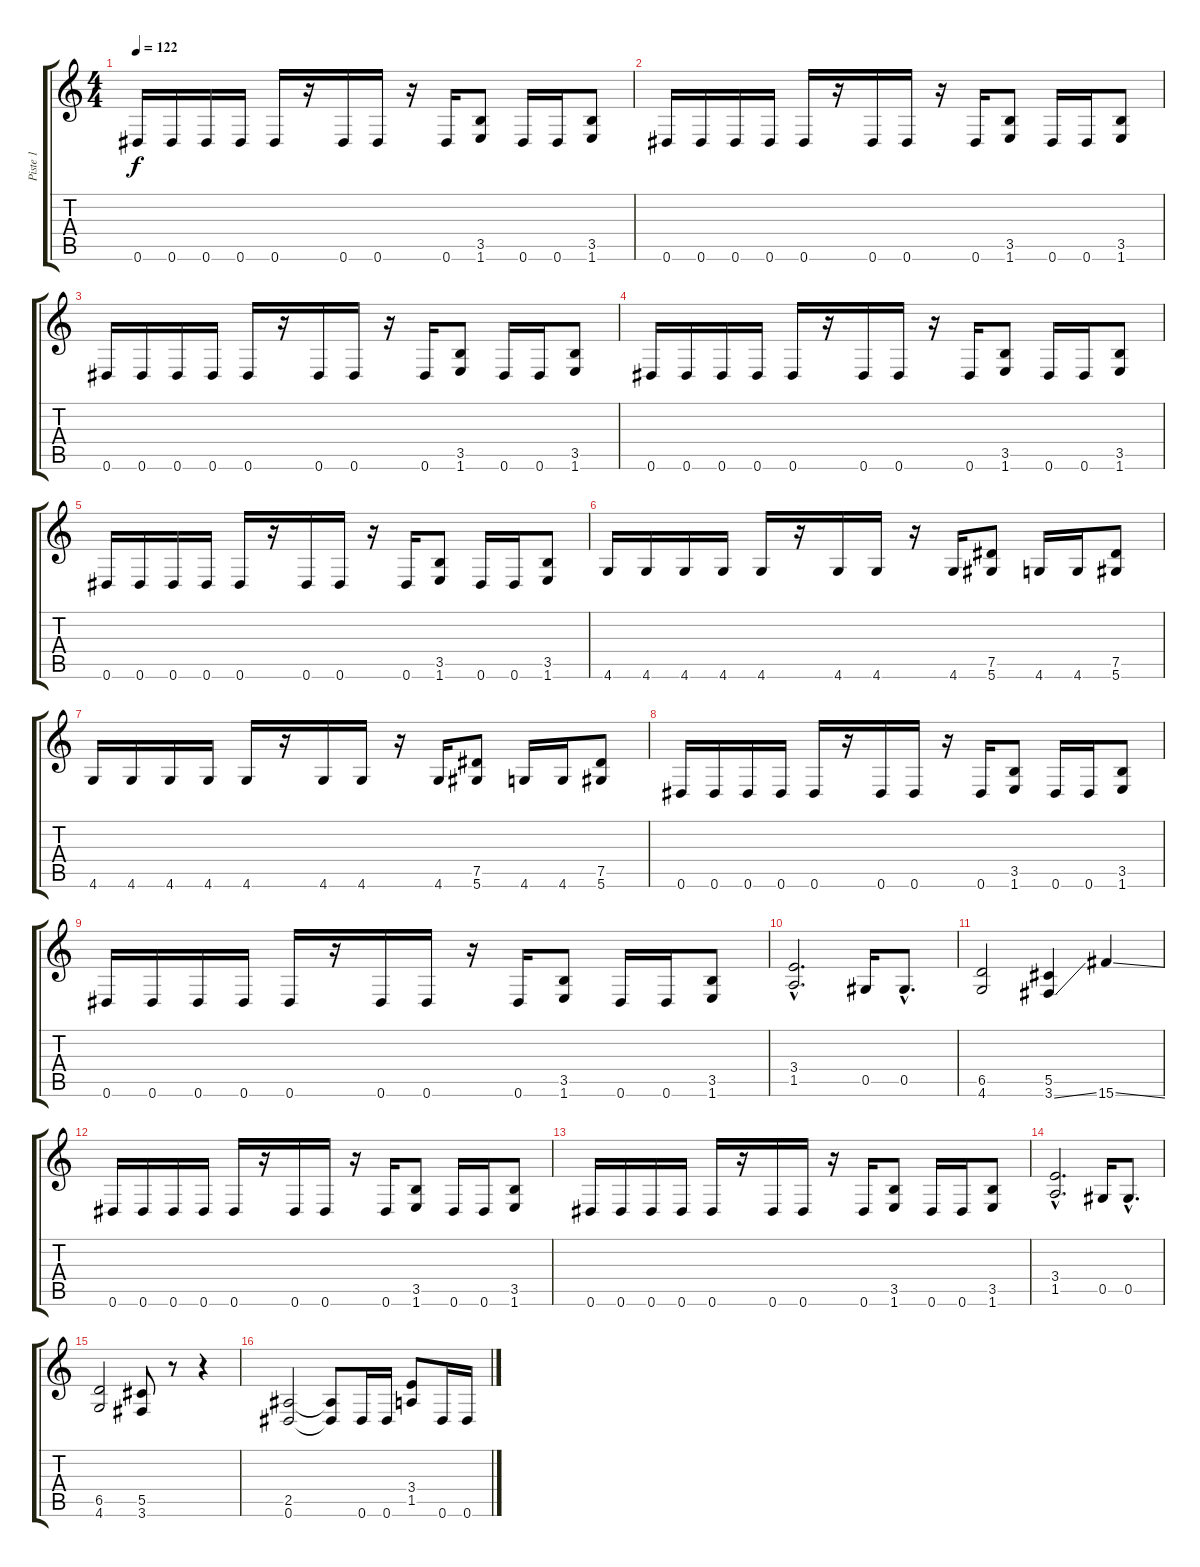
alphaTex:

\track ("Piste 1" "Piste 1") {instrument distortionguitar}
\staff {score tabs}
\tuning (Eb4 Bb3 Gb3 Db3 Ab2 Eb2) {hide}
\ts (4 4)
\tempo 122
\clef g2
\ks c
0.6.16{dy f} 0.6.16 0.6.16 0.6.16 0.6.16 r.16 0.6.16 0.6.16 r.16 0.6.16 (3.5 1.6).8 0.6.16 0.6.16 (3.5 1.6).8 |
0.6.16 0.6.16 0.6.16 0.6.16 0.6.16 r.16 0.6.16 0.6.16 r.16 0.6.16 (3.5 1.6).8 0.6.16 0.6.16 (3.5 1.6).8 |
0.6.16 0.6.16 0.6.16 0.6.16 0.6.16 r.16 0.6.16 0.6.16 r.16 0.6.16 (3.5 1.6).8 0.6.16 0.6.16 (3.5 1.6).8 |
0.6.16 0.6.16 0.6.16 0.6.16 0.6.16 r.16 0.6.16 0.6.16 r.16 0.6.16 (3.5 1.6).8 0.6.16 0.6.16 (3.5 1.6).8 |
0.6.16 0.6.16 0.6.16 0.6.16 0.6.16 r.16 0.6.16 0.6.16 r.16 0.6.16 (3.5 1.6).8 0.6.16 0.6.16 (3.5 1.6).8 |
4.6.16 4.6.16 4.6.16 4.6.16 4.6.16 r.16 4.6.16 4.6.16 r.16 4.6.16 (7.5 5.6).8 4.6.16 4.6.16 (7.5 5.6).8 |
4.6.16 4.6.16 4.6.16 4.6.16 4.6.16 r.16 4.6.16 4.6.16 r.16 4.6.16 (7.5 5.6).8 4.6.16 4.6.16 (7.5 5.6).8 |
0.6.16 0.6.16 0.6.16 0.6.16 0.6.16 r.16 0.6.16 0.6.16 r.16 0.6.16 (3.5 1.6).8 0.6.16 0.6.16 (3.5 1.6).8 |
0.6.16 0.6.16 0.6.16 0.6.16 0.6.16 r.16 0.6.16 0.6.16 r.16 0.6.16 (3.5 1.6).8 0.6.16 0.6.16 (3.5 1.6).8 |
(3.4{hac} 1.5{hac}).2{d} 0.5.16 0.5{hac}.8{d} |
(6.5 4.6).2 (5.5 3.6{ss}).4 15.6{ss}.4 |
0.6.16 0.6.16 0.6.16 0.6.16 0.6.16 r.16 0.6.16 0.6.16 r.16 0.6.16 (3.5 1.6).8 0.6.16 0.6.16 (3.5 1.6).8 |
0.6.16 0.6.16 0.6.16 0.6.16 0.6.16 r.16 0.6.16 0.6.16 r.16 0.6.16 (3.5 1.6).8 0.6.16 0.6.16 (3.5 1.6).8 |
(3.4{hac} 1.5{hac}).2{d} 0.5.16 0.5{hac}.8{d} |
(6.5 4.6).2 (5.5 3.6).8 r.8 r.4 |
(2.5 0.6).2 (2.5{t} 0.6{t}).8 0.6.16 0.6.16 (3.4 1.5).8 0.6.16 0.6.16
